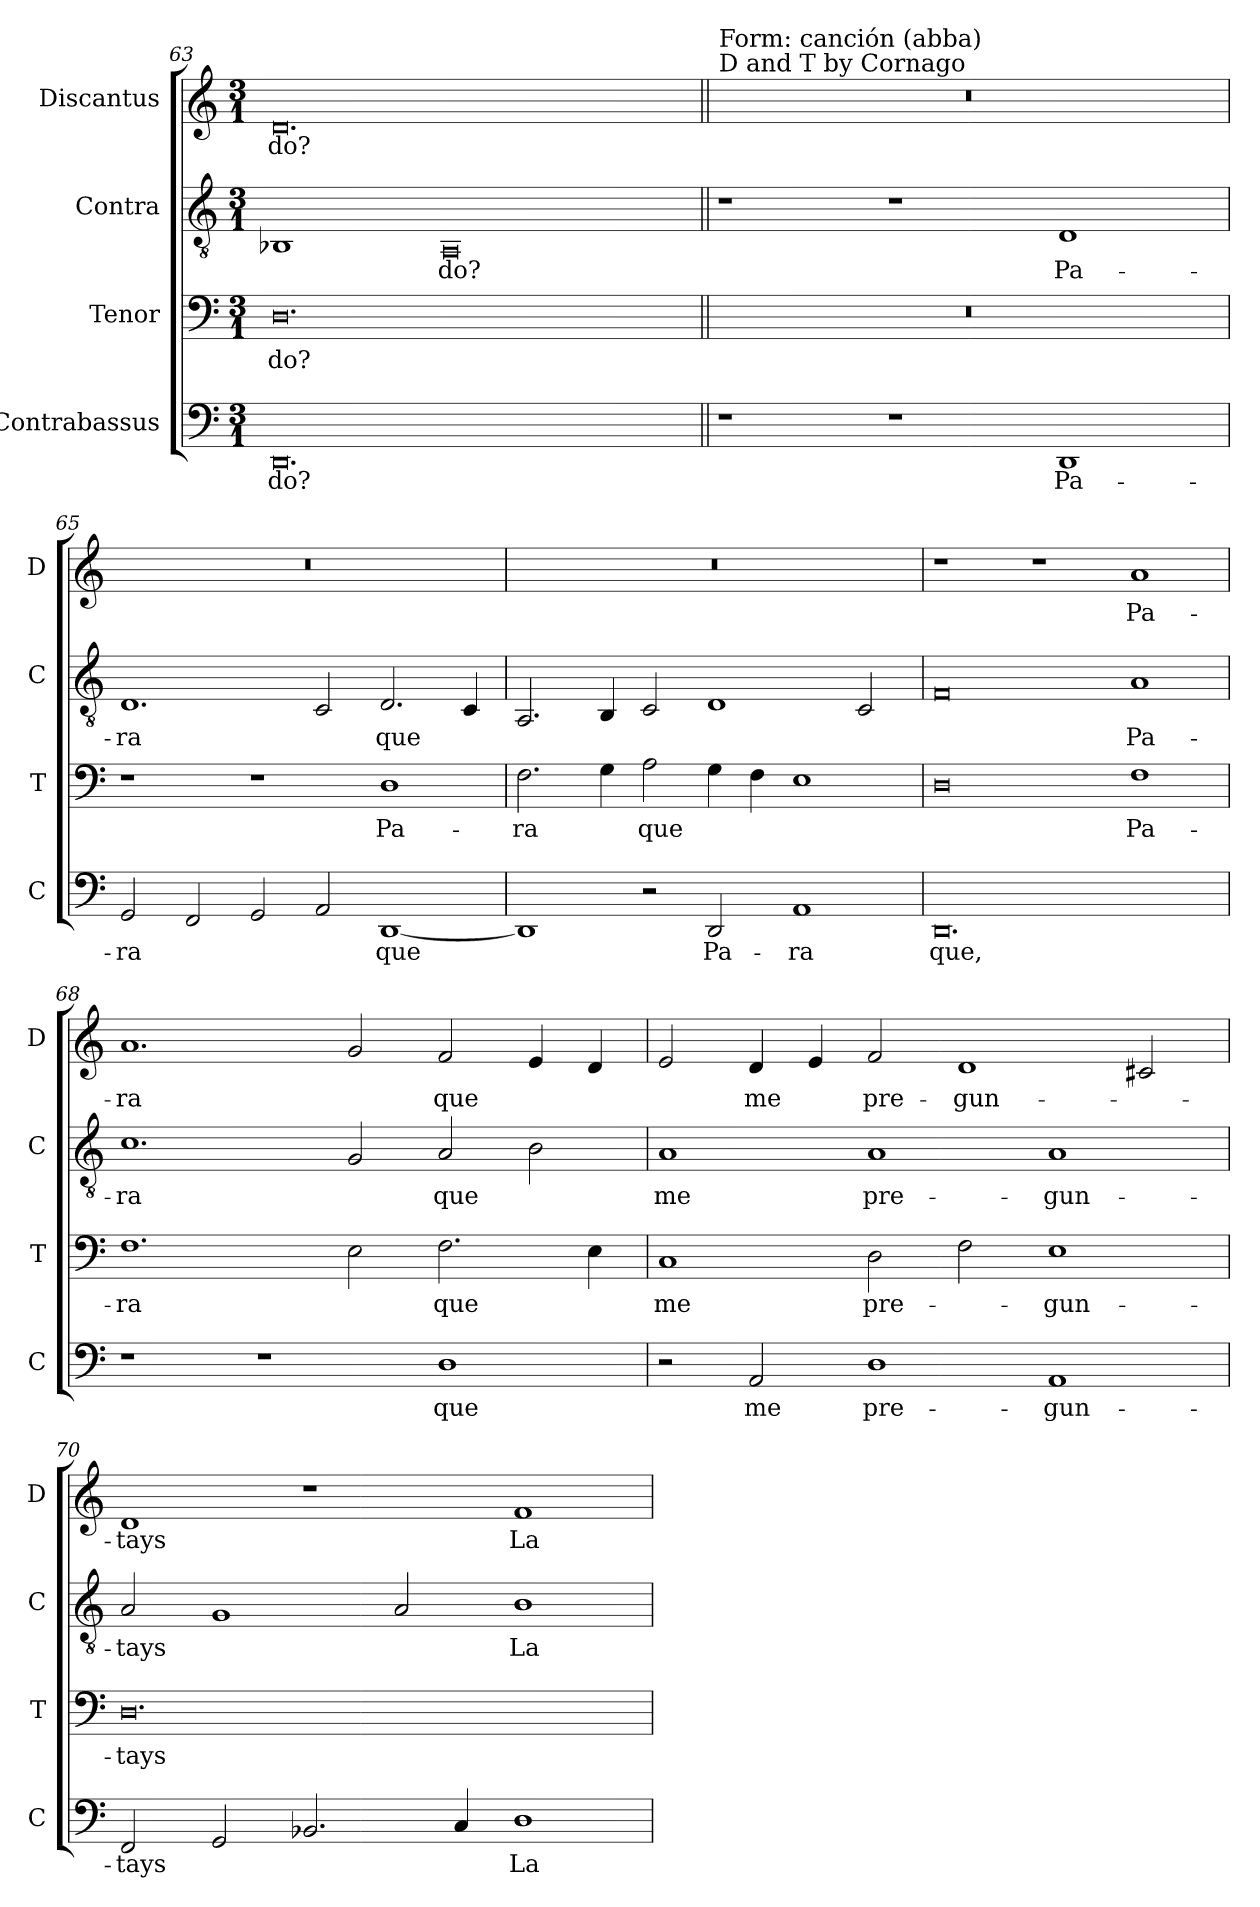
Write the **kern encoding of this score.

**kern	**text	**kern	**text	**kern	**text	**kern	**text
*part4	*part4	*part3	*part3	*part2	*part2	*part1	*part1
*staff4	*staff4	*staff3	*staff3	*staff2	*staff2	*staff1	*staff1
*I"Contrabassus	*	*I"Tenor	*	*I"Contra	*	*I"Discantus	*
*I'C	*	*I'T	*	*I'C	*	*I'D	*
*clefF4	*	*clefF4	*	*clefGv2	*	*clefG2	*
*k[]	*	*k[]	*	*k[]	*	*k[]	*
*M3/1	*	*M3/1	*	*M3/1	*	*M3/1	*
=63	=63	=63	=63	=63	=63	=63	=63
0.DD	-do?	0.D	-do?	1BB-X	.	0.d	-do?
.	.	.	.	0AA	-do?	.	.
!!LO:LB:g=z
=64||	=64||	=64||	=64||	=64||	=64||	=64||	=64||
!	!	!	!	!	!	!LO:TX:a:t=D and T by Cornago	!
!	!	!	!	!	!	!LO:TX:a:t=Form&colon; canción (abba)	!
1r	.	0.r	.	1r	.	0.r	.
1r	.	.	.	1r	.	.	.
1DD	Pa-	.	.	1D	Pa-	.	.
=65	=65	=65	=65	=65	=65	=65	=65
2GG	-ra	1r	.	1.D	-ra	0.r	.
2FF	.	.	.	.	.	.	.
2GG	.	1r	.	.	.	.	.
2AA	.	.	.	2C	.	.	.
[1DD	que	1D	Pa-	2.D	que	.	.
.	.	.	.	4C	.	.	.
=66	=66	=66	=66	=66	=66	=66	=66
1DD]	.	2.F	-ra	2.AA	.	0.r	.
.	.	4G	.	4BB	.	.	.
2r	.	2A	que	2C	.	.	.
2DD	Pa-	4G	.	1D	.	.	.
.	.	4F	.	.	.	.	.
1AA	-ra	1E	.	.	.	.	.
.	.	.	.	2C	.	.	.
=67	=67	=67	=67	=67	=67	=67	=67
0.DD	que,	0D	.	0F	.	1r	.
.	.	.	.	.	.	1r	.
.	.	1F	Pa-	1A	Pa-	1a	Pa-
=68	=68	=68	=68	=68	=68	=68	=68
1r	.	1.F	-ra	1.c	-ra	1.a	-ra
1r	.	.	.	.	.	.	.
.	.	2E	.	2G	.	2g	.
1D	que	2.F	que	2A	que	2f	que
.	.	.	.	2B	.	4e	.
.	.	4E	.	.	.	4d	.
=69	=69	=69	=69	=69	=69	=69	=69
2r	.	1C	me	1A	me	2e	.
2AA	me	.	.	.	.	4d	me
.	.	.	.	.	.	4e	.
1D	pre-	2D	pre-	1A	pre-	2f	pre-
.	.	2F	.	.	.	1d	-gun-
1AA	-gun-	1E	-gun-	1A	-gun-	.	.
.	.	.	.	.	.	2c#X	.
=70	=70	=70	=70	=70	=70	=70	=70
2FF	-tays	0.D	-tays	2A	-tays	1d	-tays
2GG	.	.	.	1G	.	.	.
2.BB-X	.	.	.	.	.	1r	.
.	.	.	.	2A	.	.	.
4C	.	.	.	.	.	.	.
1D	La	.	.	1B	La	1f	La
=	=	=	=	=	=	=	=
*-	*-	*-	*-	*-	*-	*-	*-
